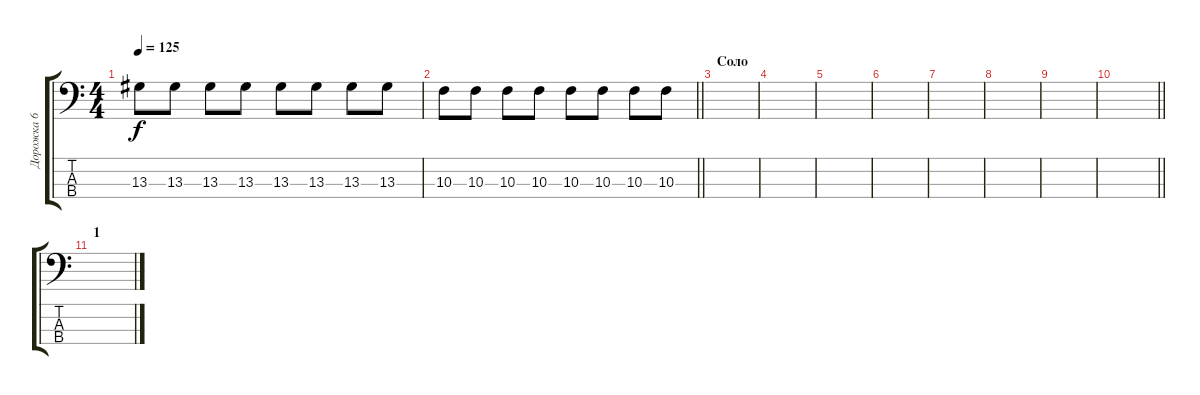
\track ("Дорожка 6" "Дорожка 6") {instrument electricbasspick}
\staff {score tabs}
\tuning (F2 C2 G1 C1) {hide}
\ts (4 4)
\tempo 125
\clef f4
\ks c
13.3.8{dy f} 13.3.8 13.3.8 13.3.8 13.3.8 13.3.8 13.3.8 13.3.8 |
\barLineRight lightlight
10.3.8 10.3.8 10.3.8 10.3.8 10.3.8 10.3.8 10.3.8 10.3.8 |
\section ("" "Соло")
|
|
|
|
|
|
|
\barLineRight lightlight
|
\section ("" "1")
